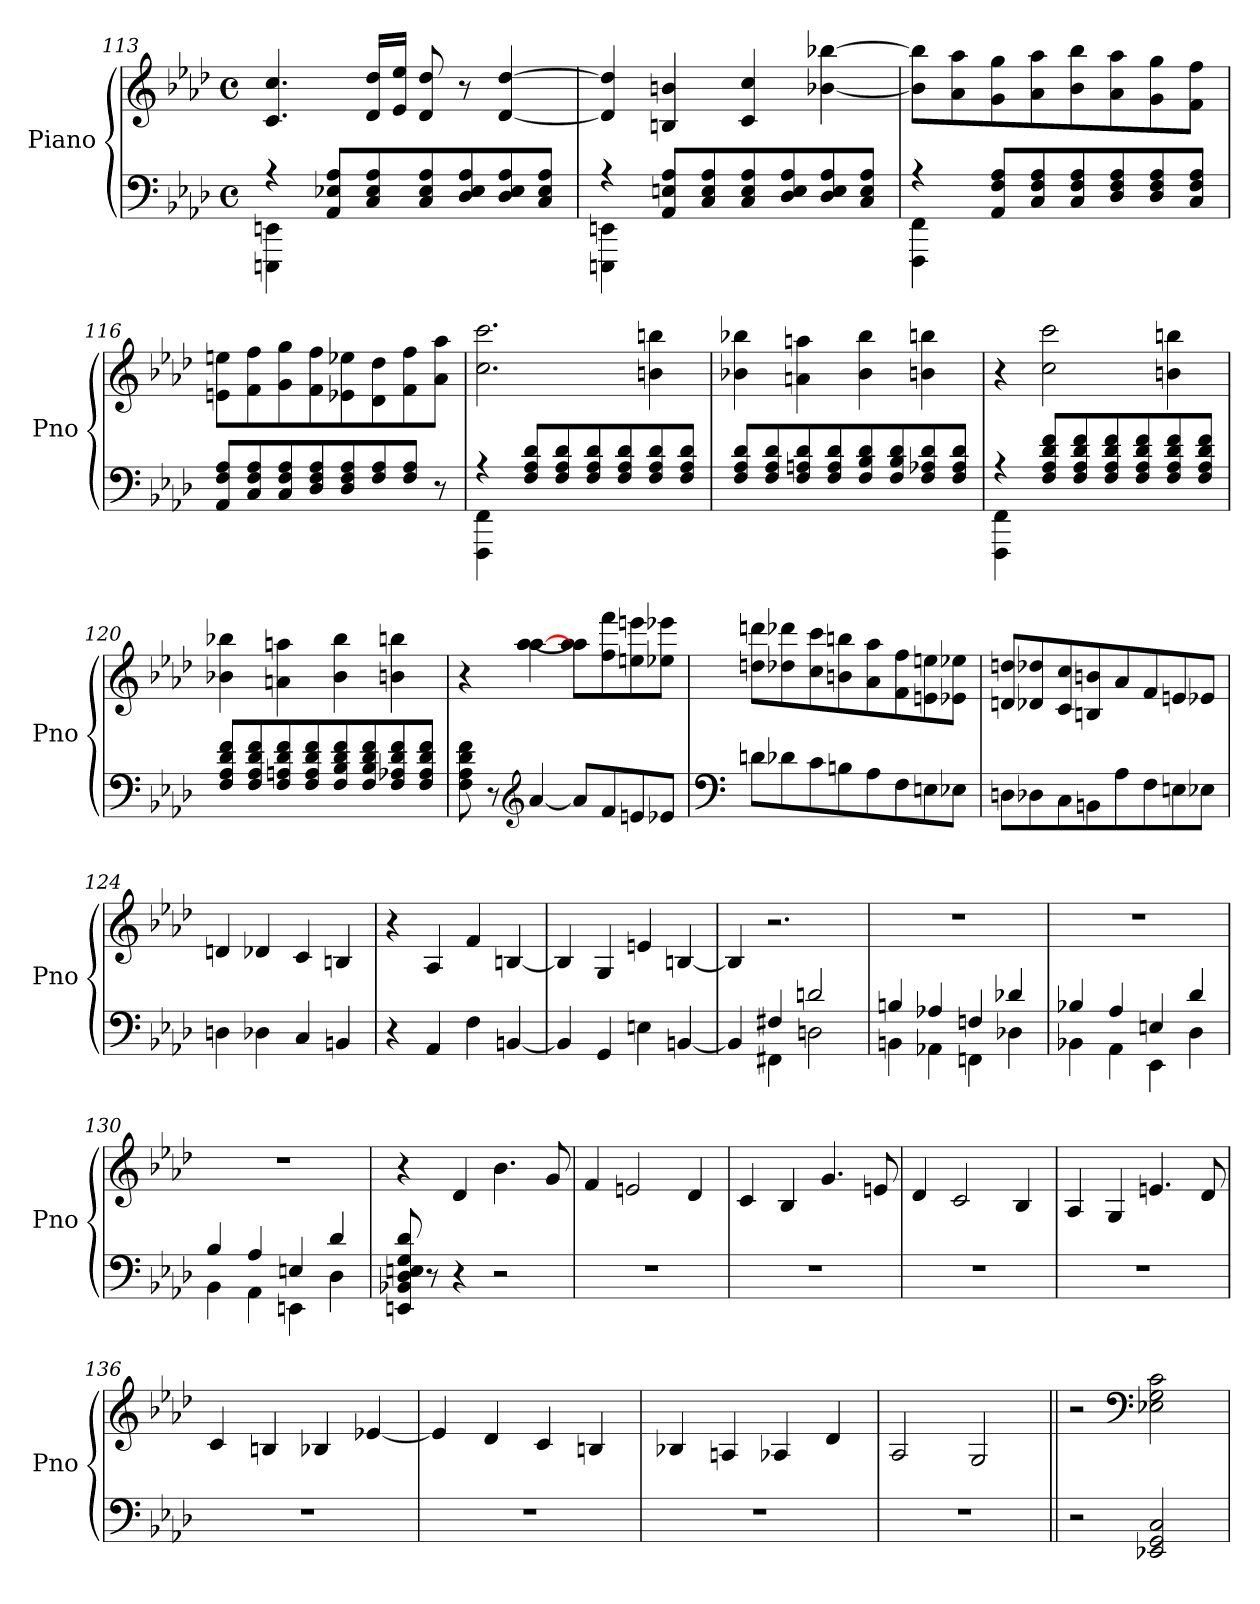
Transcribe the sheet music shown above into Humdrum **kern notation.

**kern	**kern
*part2	*part1
*staff2	*staff1
*I"Piano	*I"Piano
*I'Pno	*I'Pno
!!LO:LB:g=z
*clefF4	*clefG2
*k[b-e-a-d-]	*k[b-e-a-d-]
*M4/4	*M4/4
*met(c)	*met(c)
=113	=113
*^	*
4r	4EEEn\ 4EEn\	4.c/ 4.cc/
8AA-/ 8E-X/ 8A-/L	2.ryy	.
8C/ 8E-/ 8A-/	.	16d-/ 16dd-/LL
.	.	16e-/ 16ee-/JJ
8C/ 8E-/ 8A-/	.	8d-/ 8dd-/
8D-/ 8E-/ 8A-/	.	8r
8D-/ 8E-/ 8A-/	.	[4d-/ [4dd-/
8C/ 8E-/ 8A-/J	.	.
=114	=114	=114
4r	4EEEn\ 4EEn\	4d-/] 4dd-/]
8AA-/ 8En/ 8A-/L	2.ryy	4Bn/ 4bn/
8C/ 8E/ 8A-/	.	.
8C/ 8E/ 8A-/	.	4c/ 4cc/
8D-/ 8E/ 8A-/	.	.
8D-/ 8E/ 8A-/	.	[4b-X\ [4bb-X\
8C/ 8E/ 8A-/J	.	.
=115	=115	=115
4r	4FFF\ 4FF\	8b-\] 8bb-\]L
.	.	8a-\ 8aa-\
8AA-/ 8F/ 8A-/L	2.ryy	8g\ 8gg\
8C/ 8F/ 8A-/	.	8a-\ 8aa-\
8C/ 8F/ 8A-/	.	8b-\ 8bb-\
8D-/ 8F/ 8A-/	.	8a-\ 8aa-\
8D-/ 8F/ 8A-/	.	8g\ 8gg\
8C/ 8F/ 8A-/J	.	8f\ 8ff\J
*v	*v	*
=116	=116
8AA-/ 8F/ 8A-/L	8en\ 8een\L
8C/ 8F/ 8A-/	8f\ 8ff\
8C/ 8F/ 8A-/	8g\ 8gg\
8D-/ 8F/ 8A-/	8f\ 8ff\
8D-/ 8F/ 8A-/	8e-X\ 8ee-X\
8F/ 8A-/	8d-\ 8dd-\
8F/ 8A-/J	8f\ 8ff\
8r	8a-\ 8aa-\J
!!LO:LB:g=z
=117	=117
*^	*
4r	4FFF\ 4FF\	2.cc\ 2.ccc\
8F/ 8A-/ 8d-/L	2.ryy	.
8F/ 8A-/ 8d-/	.	.
8F/ 8A-/ 8d-/	.	.
8F/ 8A-/ 8d-/	.	.
8F/ 8A-/ 8d-/	.	4bn\ 4bbn\
8F/ 8A-/ 8d-/J	.	.
*v	*v	*
=118	=118
8F/ 8A-/ 8d-/L	4b-X\ 4bb-X\
8F/ 8A-/ 8d-/	.
8F/ 8An/ 8d-/	4an\ 4aan\
8F/ 8A/ 8d-/	.
8F/ 8B-/ 8d-/	4b-\ 4bb-\
8F/ 8B-/ 8d-/	.
8F/ 8A-X/ 8d-/	4bn\ 4bbn\
8F/ 8A-/ 8d-/J	.
=119	=119
*^	*
4r	4FFF\ 4FF\	4r
8F/ 8A-/ 8d-/ 8f/L	2.ryy	2cc\ 2ccc\
8F/ 8A-/ 8d-/ 8f/	.	.
8F/ 8A-/ 8d-/ 8f/	.	.
8F/ 8A-/ 8d-/ 8f/	.	.
8F/ 8A-/ 8d-/ 8f/	.	4bn\ 4bbn\
8F/ 8A-/ 8d-/ 8f/J	.	.
*v	*v	*
=120	=120
8F/ 8A-/ 8d-/ 8f/L	4b-X\ 4bb-X\
8F/ 8A-/ 8d-/ 8f/	.
8F/ 8An/ 8d-/ 8f/	4an\ 4aan\
8F/ 8A/ 8d-/ 8f/	.
8F/ 8B-/ 8d-/ 8f/	4b-\ 4bb-\
8F/ 8B-/ 8d-/ 8f/	.
8F/ 8A-X/ 8d-/ 8f/	4bn\ 4bbn\
8F/ 8A-/ 8d-/ 8f/J	.
!!LO:PB:g=z
=121	=121
8F\ 8A-\ 8d-\ 8f\	4r
8r	.
*clefG2	*
[4a-/	[4aa-\ [4aa-\
8a-/L]	8aa-\ 8aa-\]L
8f/	8ff\ 8fff\
8en/	8een\ 8eeen\
8e-X/J	8ee-X\ 8eee-X\J
=122	=122
*clefF4	*
8dn\L	8ddn\ 8dddn\L
8d-X\	8dd-X\ 8ddd-X\
8c\	8cc\ 8ccc\
8Bn\	8bn\ 8bbn\
8A-\	8a-\ 8aa-\
8F\	8f\ 8ff\
8En\	8en\ 8een\
8E-X\J	8e-X\ 8ee-X\J
=123	=123
8Dn\L	8dn/ 8ddn/L
8D-X\	8d-X/ 8dd-X/
8C\	8c/ 8cc/
8BBn\	8Bn/ 8bn/
8A-\	8a-/
8F\	8f/
8En\	8en/
8E-X\J	8e-X/J
=124	=124
4Dn\	4dn/
4D-X\	4d-X/
4C/	4c/
4BBn/	4Bn/
!!LO:LB:g=z
=125	=125
4r	4r
4AA-/	4A-/
4F\	4f/
[4BBn/	[4Bn/
=126	=126
4BB/]	4B/]
4GG/	4G/
4En\	4en/
[4BBn/	[4Bn/
=127	=127
*^	*
4BB/]	4ryy	4B/]
4F#X/	4FF#X\	2.r
2dn/	2Dn\	.
=128	=128	=128
4Bn/	4BBn\	1r
4A-X/	4AA-X\	.
4Fn/	4FFn\	.
4d-X/	4D-X\	.
=129	=129	=129
4B-X/	4BB-X\	1r
4A-/	4AA-\	.
4En/	4EE-\	.
4d-/	4D-\	.
!!LO:LB:g=z
=130	=130	=130
4B-/	4BB-\	1r
4A-/	4AA-\	.
4En/	4EEn\	.
4d-/	4D-\	.
*v	*v	*
=131	=131
8EEn/ 8BB-X/ 8D-/ 8En/ 8G/ 8d-/	4r
8r	.
4r	4d-/
2r	4.b-\
.	8g/
=132	=132
1r	4f/
.	2en/
.	4d-/
=133	=133
1r	4c/
.	4B-/
.	4.g/
.	8en/
=134	=134
1r	4d-/
.	2c/
.	4B-/
!!LO:LB:g=z
=135	=135
1r	4A-/
.	4G/
.	4.en/
.	8d-/
=136	=136
1r	4c/
.	4Bn/
.	4B-X/
.	[4e-X/
=137	=137
1r	4e-/]
.	4d-/
.	4c/
.	4Bn/
=138	=138
1r	4B-X/
.	4An/
.	4A-X/
.	4d-/
=139	=139
1r	2A-/
.	2G/
!!LO:LB:g=z
=140||	=140||
2r	2r
*	*clefF4
2EE-X/ 2GG/ 2C/	2E-X\ 2G\ 2c\
=	=
*-	*-
